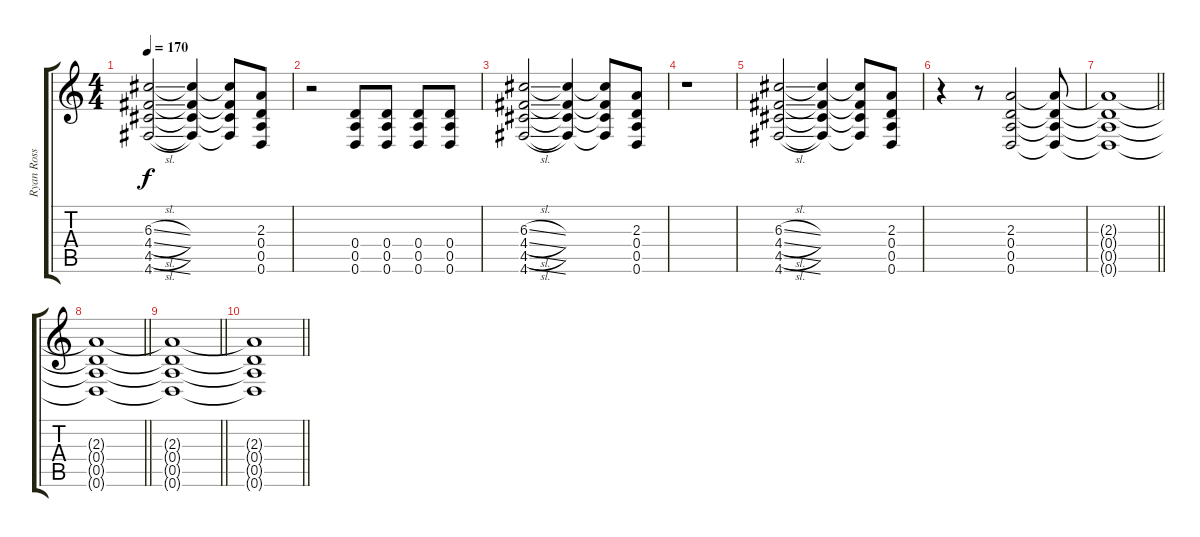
\track ("Ryan Ross (Lead Guitar)" "Ryan Ross ") {instrument distortionguitar}
\staff {score tabs}
\tuning (E4 B3 G3 D3 A2 D2) {hide}
\ts (4 4)
\tempo 170
\clef g2
\ks c
(6.3{sl} 4.4{sl} 4.5{sl} 4.6{sl}).2{dy f} (6.3{t} 4.4{t} 4.5{t} 4.6{t}).4 (6.3{t} 4.4{t} 4.5{t} 4.6{t}).8 (2.3 0.4 0.5 0.6).8 |
r.2 (0.4 0.5 0.6).8 (0.4 0.5 0.6).8 (0.4 0.5 0.6).8 (0.4 0.5 0.6).8 |
(6.3{sl} 4.4{sl} 4.5{sl} 4.6{sl}).2 (6.3{t} 4.4{t} 4.5{t} 4.6{t}).4 (6.3{t} 4.4{t} 4.5{t} 4.6{t}).8 (2.3 0.4 0.5 0.6).8 |
r.1 |
(6.3{sl} 4.4{sl} 4.5{sl} 4.6{sl}).2 (6.3{t} 4.4{t} 4.5{t} 4.6{t}).4 (6.3{t} 4.4{t} 4.5{t} 4.6{t}).8 (2.3 0.4 0.5 0.6).8 |
r.4 r.8 (2.3 0.4 0.5 0.6).2 (2.3{t} 0.4{t} 0.5{t} 0.6{t}).8 |
\barLineRight lightlight
(2.3{t} 0.4{t} 0.5{t} 0.6{t}).1{volume 0} |
\barLineRight lightlight
(2.3{t} 0.4{t} 0.5{t} 0.6{t}).1 |
\barLineRight lightlight
(2.3{t} 0.4{t} 0.5{t} 0.6{t}).1 |
\barLineRight lightlight
(2.3{t} 0.4{t} 0.5{t} 0.6{t}).1
